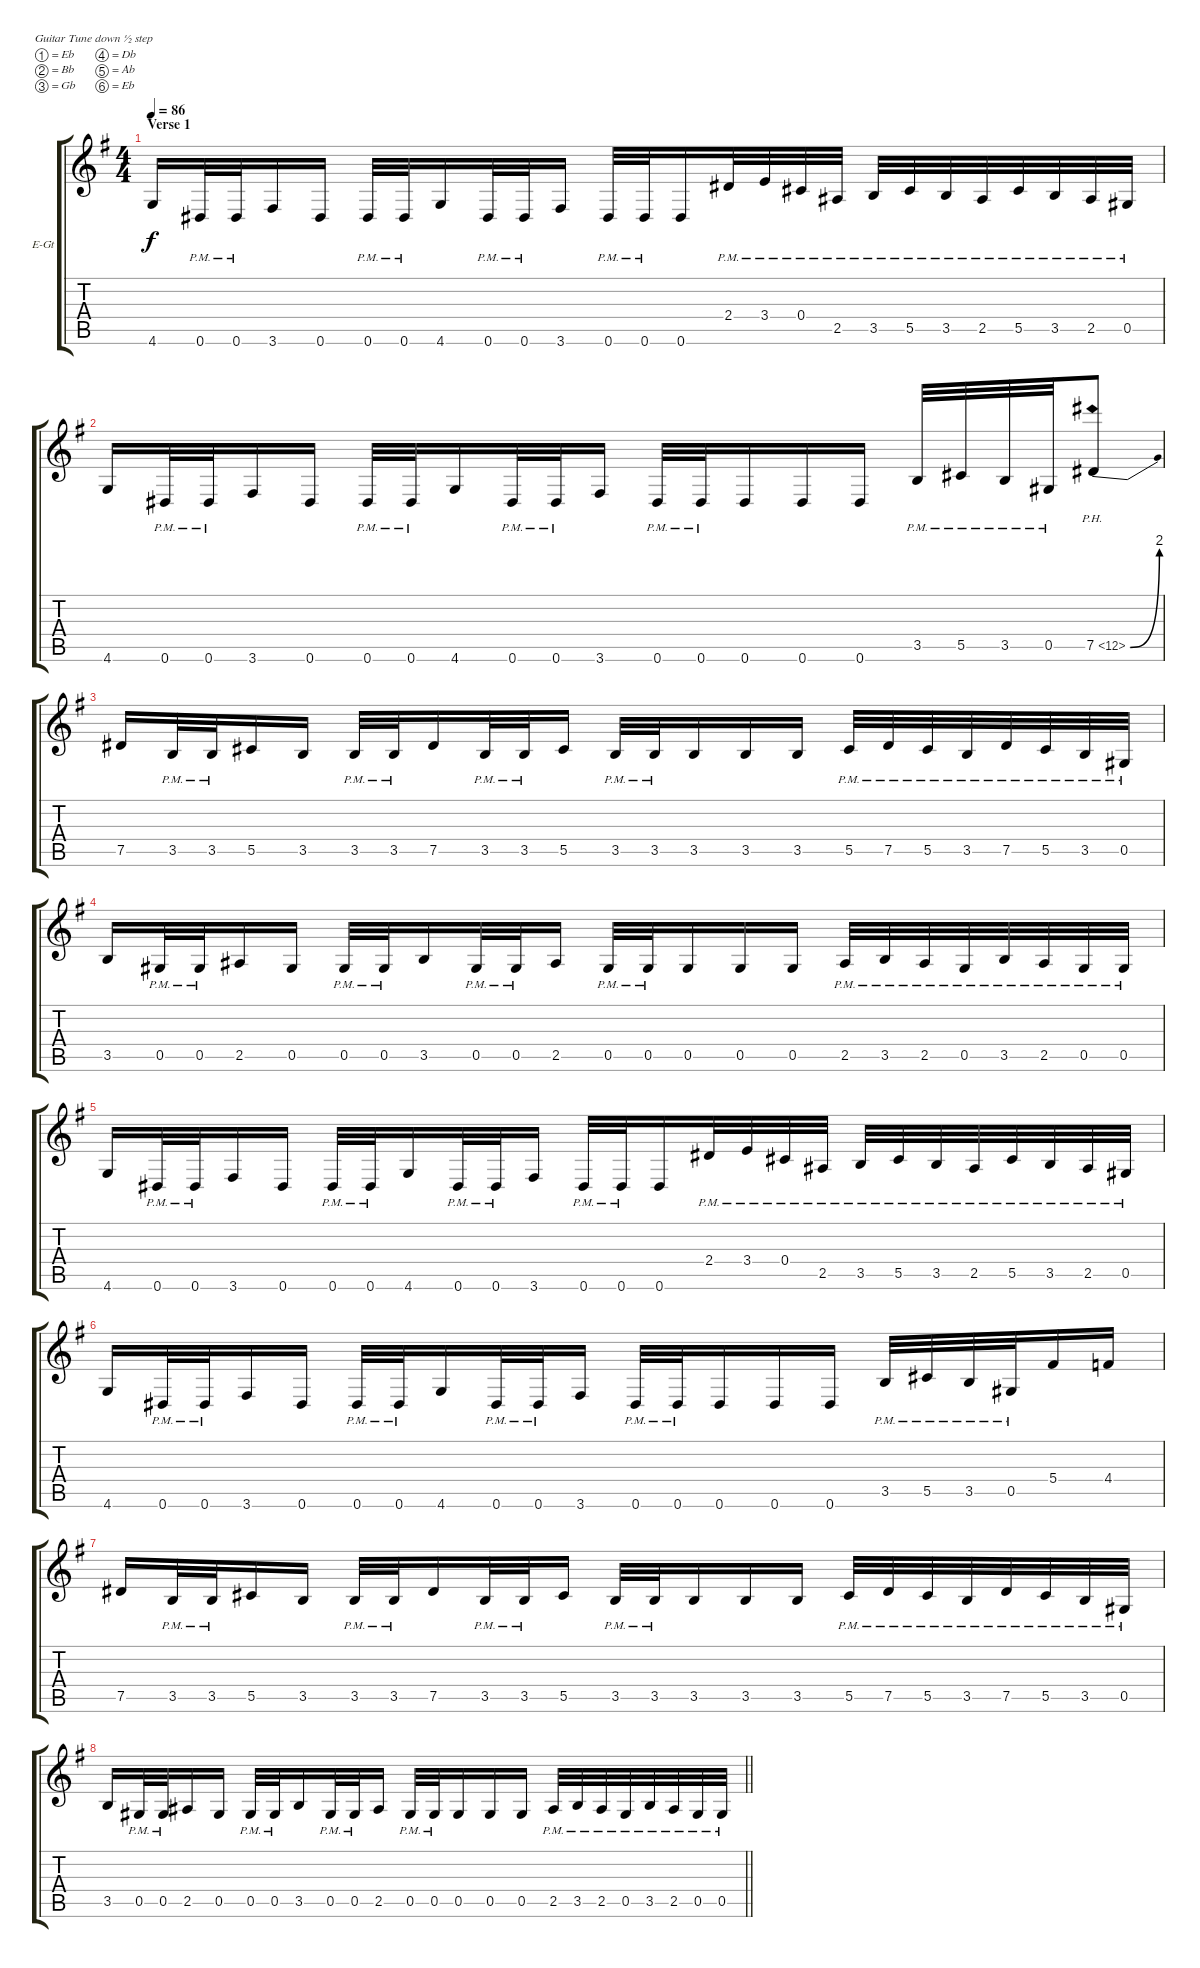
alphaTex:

\defaultSystemsLayout 4
\bracketExtendMode groupsimilarinstruments
\firstSystemTrackNameOrientation horizontal
\otherSystemsTrackNameOrientation horizontal
\track ("Guitar 1 (Rhythm + Solo)" "E-Gt") {instrument distortionguitar}
\staff {score tabs}
\tuning (Eb4 Bb3 Gb3 Db3 Ab2 Eb2)
\ts (4 4)
\section ("" "Verse 1")
\tempo 86
\clef g2
\ks eminor
4.6.16{dy f} 0.6{pm}.32 0.6{pm}.32 3.6.16 0.6.16 0.6{pm}.32 0.6{pm}.32 4.6.16 0.6{pm}.32 0.6{pm}.32 3.6.16 0.6{pm}.32 0.6{pm}.32 0.6.16 2.4{pm}.32 3.4{pm}.32 0.4{pm}.32 2.5{pm}.32 3.5{pm}.32 5.5{pm}.32 3.5{pm}.32 2.5{pm}.32 5.5{pm}.32 3.5{pm}.32 2.5{pm}.32 0.5{pm}.32 |
4.6.16 0.6{pm}.32 0.6{pm}.32 3.6.16 0.6.16 0.6{pm}.32 0.6{pm}.32 4.6.16 0.6{pm}.32 0.6{pm}.32 3.6.16 0.6{pm}.32 0.6{pm}.32 0.6.16 0.6.16 0.6.16 3.5{pm}.32 5.5{pm}.32 3.5{pm}.32 0.5{pm}.32 7.5{be (bend 20.4 0 59.4 8) ph 5}.8 |
7.5.16 3.5{pm}.32 3.5{pm}.32 5.5.16 3.5.16 3.5{pm}.32 3.5{pm}.32 7.5.16 3.5{pm}.32 3.5{pm}.32 5.5.16 3.5{pm}.32 3.5{pm}.32 3.5.16 3.5.16 3.5.16 5.5{pm}.32 7.5{pm}.32 5.5{pm}.32 3.5{pm}.32 7.5{pm}.32 5.5{pm}.32 3.5{pm}.32 0.5{pm}.32 |
3.5.16 0.5{pm}.32 0.5{pm}.32 2.5.16 0.5.16 0.5{pm}.32 0.5{pm}.32 3.5.16 0.5{pm}.32 0.5{pm}.32 2.5.16 0.5{pm}.32 0.5{pm}.32 0.5.16 0.5.16 0.5.16 2.5{pm}.32 3.5{pm}.32 2.5{pm}.32 0.5{pm}.32 3.5{pm}.32 2.5{pm}.32 0.5{pm}.32 0.5{pm}.32 |
4.6.16 0.6{pm}.32 0.6{pm}.32 3.6.16 0.6.16 0.6{pm}.32 0.6{pm}.32 4.6.16 0.6{pm}.32 0.6{pm}.32 3.6.16 0.6{pm}.32 0.6{pm}.32 0.6.16 2.4{pm}.32 3.4{pm}.32 0.4{pm}.32 2.5{pm}.32 3.5{pm}.32 5.5{pm}.32 3.5{pm}.32 2.5{pm}.32 5.5{pm}.32 3.5{pm}.32 2.5{pm}.32 0.5{pm}.32 |
4.6.16 0.6{pm}.32 0.6{pm}.32 3.6.16 0.6.16 0.6{pm}.32 0.6{pm}.32 4.6.16 0.6{pm}.32 0.6{pm}.32 3.6.16 0.6{pm}.32 0.6{pm}.32 0.6.16 0.6.16 0.6.16 3.5{pm}.32 5.5{pm}.32 3.5{pm}.32 0.5{pm}.32 5.4.16 4.4.16 |
7.5.16 3.5{pm}.32 3.5{pm}.32 5.5.16 3.5.16 3.5{pm}.32 3.5{pm}.32 7.5.16 3.5{pm}.32 3.5{pm}.32 5.5.16 3.5{pm}.32 3.5{pm}.32 3.5.16 3.5.16 3.5.16 5.5{pm}.32 7.5{pm}.32 5.5{pm}.32 3.5{pm}.32 7.5{pm}.32 5.5{pm}.32 3.5{pm}.32 0.5{pm}.32 |
\barLineRight lightlight
3.5.16 0.5{pm}.32 0.5{pm}.32 2.5.16 0.5.16 0.5{pm}.32 0.5{pm}.32 3.5.16 0.5{pm}.32 0.5{pm}.32 2.5.16 0.5{pm}.32 0.5{pm}.32 0.5.16 0.5.16 0.5.16 2.5{pm}.32 3.5{pm}.32 2.5{pm}.32 0.5{pm}.32 3.5{pm}.32 2.5{pm}.32 0.5{pm}.32 0.5{pm}.32
